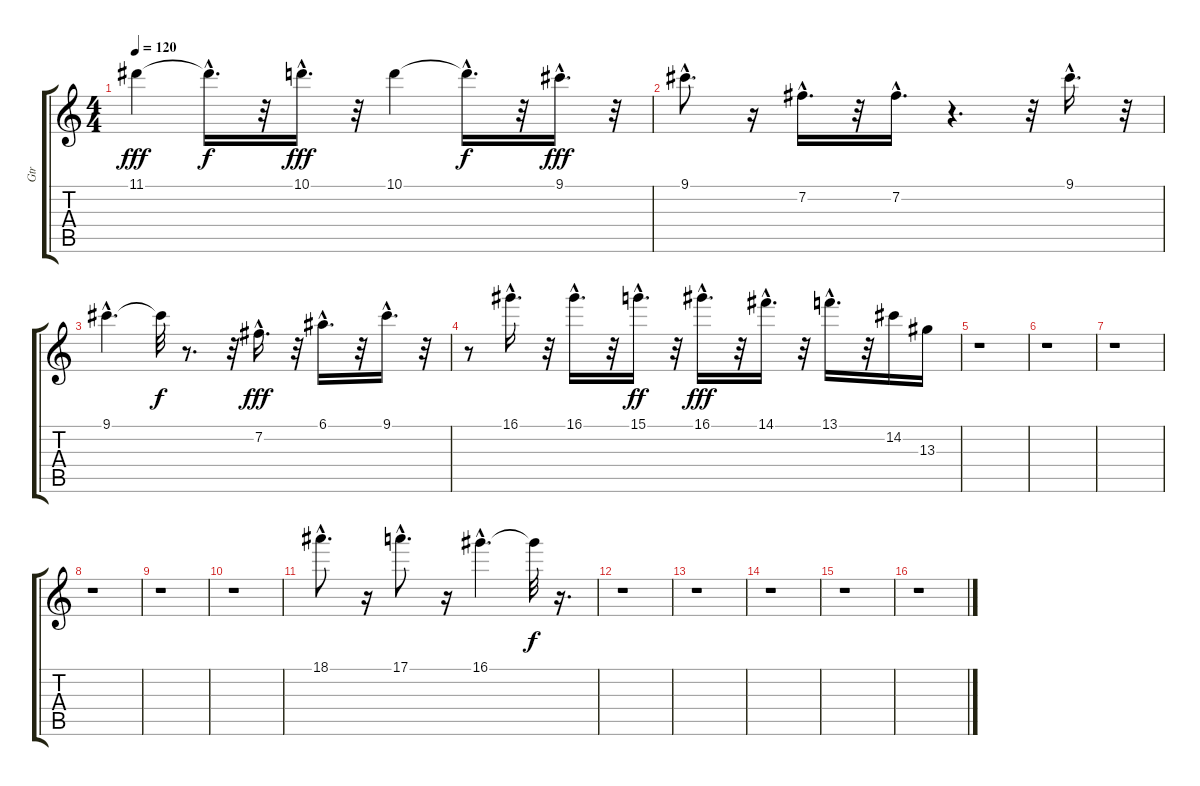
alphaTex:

\track ("Gtr" "Gtr") {instrument acousticguitarsteel}
\staff {score tabs}
\tuning (E4 B3 G3 D3 A2 E2) {hide}
\ts (4 4)
\tempo 120
\clef g2
\ks c
11.1.4{dy fff} 11.1{hac t}.16{d dy f} r.32 10.1{hac}.16{d dy fff} r.32 10.1.4 10.1{hac t}.16{d dy f} r.32 9.1{hac}.16{d dy fff} r.32 |
9.1{hac}.8{d} r.16 7.2{hac}.16{d} r.32 7.2{hac}.16{d} r.4{d} r.32 9.1{hac}.16{d} r.32 |
9.1{hac}.4{d} 9.1{t}.32{dy f} r.8{d} r.32 7.2{hac}.16{d dy fff} r.32 6.1{hac}.16{d} r.32 9.1{hac}.16{d} r.32 |
r.8 16.1{hac}.16{d} r.32 16.1{hac}.16{d} r.32 15.1{hac}.16{d dy ff} r.32 16.1{hac}.16{d dy fff} r.32 14.1{hac}.16{d} r.32 13.1{hac}.16{d} r.32 14.2.16 13.3.16 |
r.1 |
r.1 |
r.1 |
r.1 |
r.1 |
r.1 |
18.1{hac}.8{d} r.16 17.1{hac}.8{d} r.16 16.1{hac}.4{d} 16.1{t}.32{dy f} r.16{d} |
r.1 |
r.1 |
r.1 |
r.1 |
r.1
